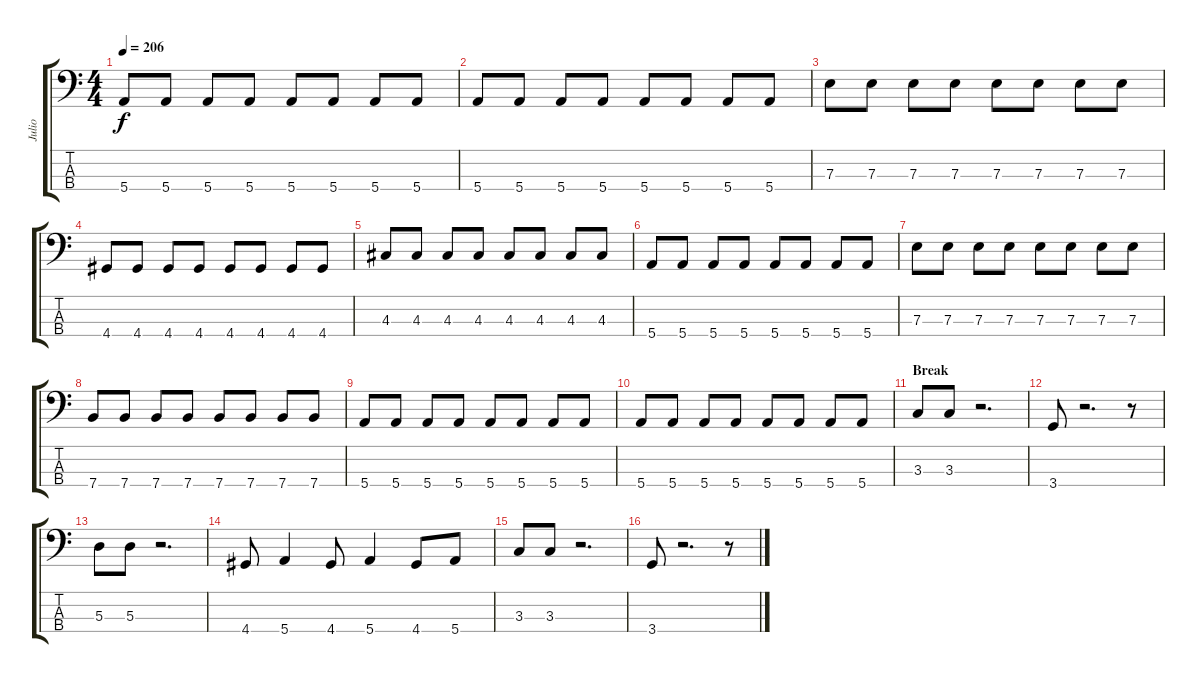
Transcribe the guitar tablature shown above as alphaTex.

\track ("Julio" "Julio") {instrument electricbassfinger}
\staff {score tabs}
\tuning (G2 D2 A1 E1) {hide}
\ts (4 4)
\tempo 206
\clef f4
\ks c
5.4.8{dy f} 5.4.8 5.4.8 5.4.8 5.4.8 5.4.8 5.4.8 5.4.8 |
5.4.8 5.4.8 5.4.8 5.4.8 5.4.8 5.4.8 5.4.8 5.4.8 |
7.3.8 7.3.8 7.3.8 7.3.8 7.3.8 7.3.8 7.3.8 7.3.8 |
4.4.8 4.4.8 4.4.8 4.4.8 4.4.8 4.4.8 4.4.8 4.4.8 |
4.3.8 4.3.8 4.3.8 4.3.8 4.3.8 4.3.8 4.3.8 4.3.8 |
5.4.8 5.4.8 5.4.8 5.4.8 5.4.8 5.4.8 5.4.8 5.4.8 |
7.3.8 7.3.8 7.3.8 7.3.8 7.3.8 7.3.8 7.3.8 7.3.8 |
7.4.8 7.4.8 7.4.8 7.4.8 7.4.8 7.4.8 7.4.8 7.4.8 |
5.4.8 5.4.8 5.4.8 5.4.8 5.4.8 5.4.8 5.4.8 5.4.8 |
5.4.8 5.4.8 5.4.8 5.4.8 5.4.8 5.4.8 5.4.8 5.4.8 |
\section ("" "Break")
3.3.8 3.3.8 r.2{d} |
3.4.8 r.2{d} r.8 |
5.3.8 5.3.8 r.2{d} |
4.4.8 5.4.4 4.4.8 5.4.4 4.4.8 5.4.8 |
3.3.8 3.3.8 r.2{d} |
3.4.8 r.2{d} r.8
